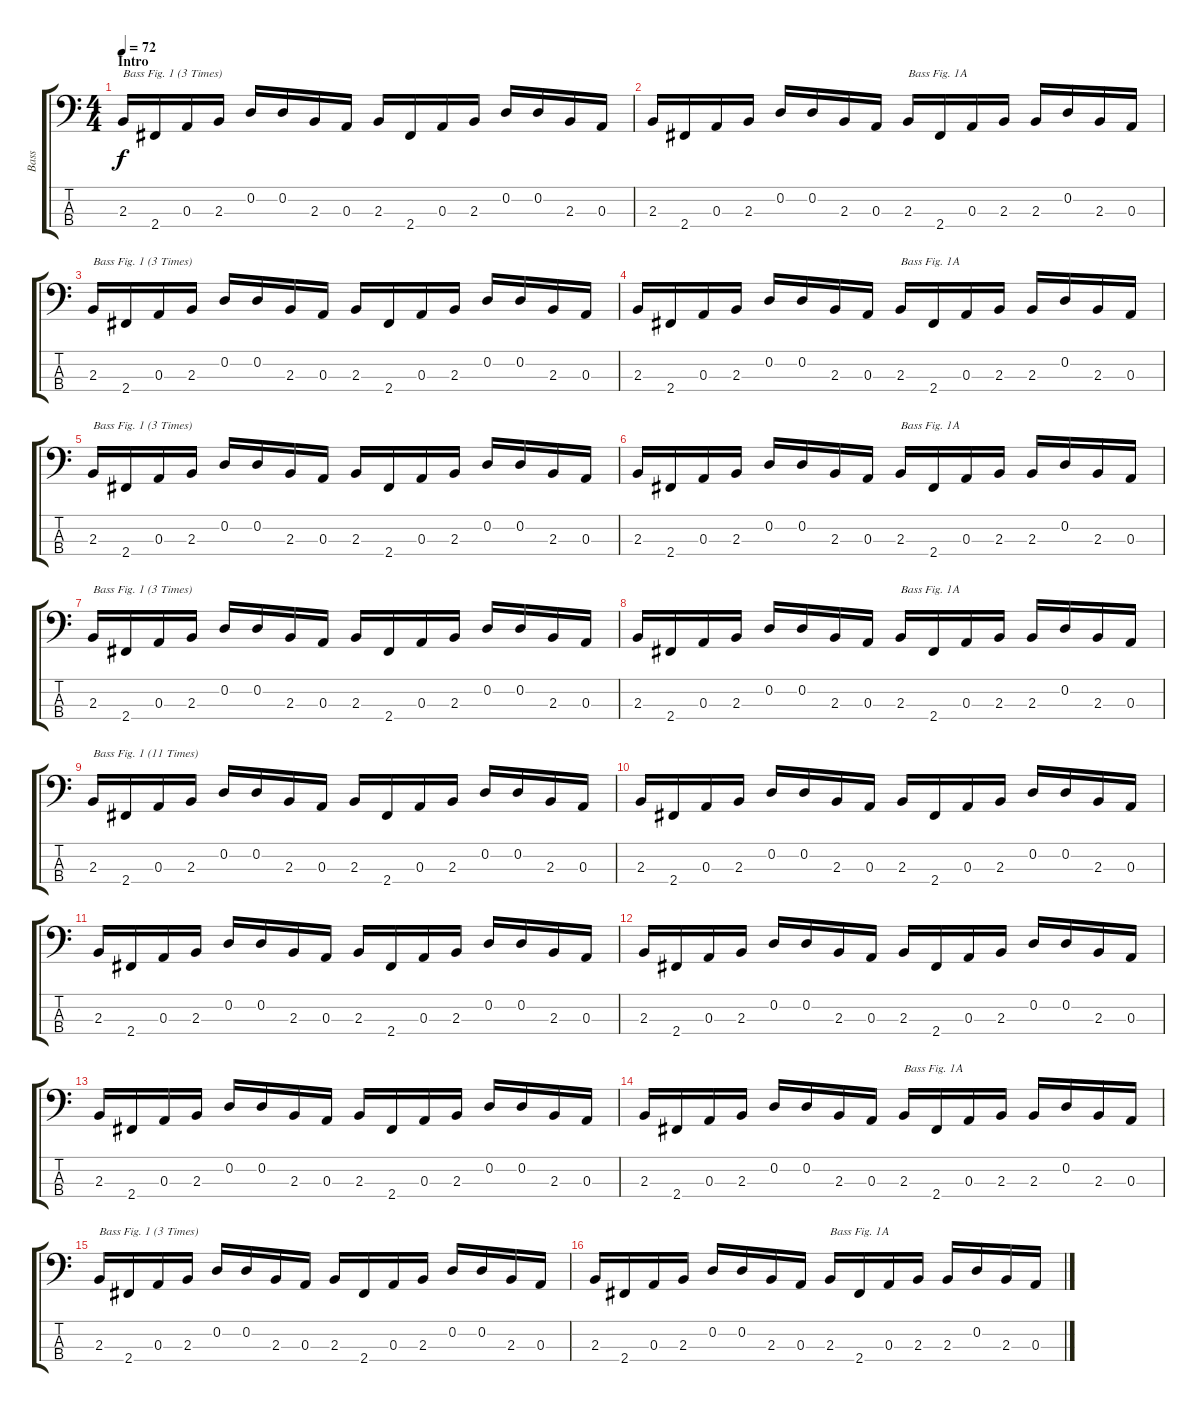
\track ("Bass" "Bass") {instrument electricbasspick}
\staff {score tabs}
\tuning (G2 D2 A1 E1) {hide}
\ts (4 4)
\section ("" "Intro")
\tempo 72
\clef f4
\ks c
2.3.16{txt "Bass Fig. 1 (3 Times)" dy f instrument electricbasspick} 2.4.16 0.3.16 2.3.16 0.2.16 0.2.16 2.3.16 0.3.16 2.3.16 2.4.16 0.3.16 2.3.16 0.2.16 0.2.16 2.3.16 0.3.16 |
2.3.16 2.4.16 0.3.16 2.3.16 0.2.16 0.2.16 2.3.16 0.3.16 2.3.16{txt "Bass Fig. 1A"} 2.4.16 0.3.16 2.3.16 2.3.16 0.2.16 2.3.16 0.3.16 |
2.3.16{txt "Bass Fig. 1 (3 Times)"} 2.4.16 0.3.16 2.3.16 0.2.16 0.2.16 2.3.16 0.3.16 2.3.16 2.4.16 0.3.16 2.3.16 0.2.16 0.2.16 2.3.16 0.3.16 |
2.3.16 2.4.16 0.3.16 2.3.16 0.2.16 0.2.16 2.3.16 0.3.16 2.3.16{txt "Bass Fig. 1A"} 2.4.16 0.3.16 2.3.16 2.3.16 0.2.16 2.3.16 0.3.16 |
2.3.16{txt "Bass Fig. 1 (3 Times)"} 2.4.16 0.3.16 2.3.16 0.2.16 0.2.16 2.3.16 0.3.16 2.3.16 2.4.16 0.3.16 2.3.16 0.2.16 0.2.16 2.3.16 0.3.16 |
2.3.16 2.4.16 0.3.16 2.3.16 0.2.16 0.2.16 2.3.16 0.3.16 2.3.16{txt "Bass Fig. 1A"} 2.4.16 0.3.16 2.3.16 2.3.16 0.2.16 2.3.16 0.3.16 |
2.3.16{txt "Bass Fig. 1 (3 Times)"} 2.4.16 0.3.16 2.3.16 0.2.16 0.2.16 2.3.16 0.3.16 2.3.16 2.4.16 0.3.16 2.3.16 0.2.16 0.2.16 2.3.16 0.3.16 |
2.3.16 2.4.16 0.3.16 2.3.16 0.2.16 0.2.16 2.3.16 0.3.16 2.3.16{txt "Bass Fig. 1A"} 2.4.16 0.3.16 2.3.16 2.3.16 0.2.16 2.3.16 0.3.16 |
2.3.16{txt "Bass Fig. 1 (11 Times)"} 2.4.16 0.3.16 2.3.16 0.2.16 0.2.16 2.3.16 0.3.16 2.3.16 2.4.16 0.3.16 2.3.16 0.2.16 0.2.16 2.3.16 0.3.16 |
2.3.16 2.4.16 0.3.16 2.3.16 0.2.16 0.2.16 2.3.16 0.3.16 2.3.16 2.4.16 0.3.16 2.3.16 0.2.16 0.2.16 2.3.16 0.3.16 |
2.3.16 2.4.16 0.3.16 2.3.16 0.2.16 0.2.16 2.3.16 0.3.16 2.3.16 2.4.16 0.3.16 2.3.16 0.2.16 0.2.16 2.3.16 0.3.16 |
2.3.16 2.4.16 0.3.16 2.3.16 0.2.16 0.2.16 2.3.16 0.3.16 2.3.16 2.4.16 0.3.16 2.3.16 0.2.16 0.2.16 2.3.16 0.3.16 |
2.3.16 2.4.16 0.3.16 2.3.16 0.2.16 0.2.16 2.3.16 0.3.16 2.3.16 2.4.16 0.3.16 2.3.16 0.2.16 0.2.16 2.3.16 0.3.16 |
2.3.16 2.4.16 0.3.16 2.3.16 0.2.16 0.2.16 2.3.16 0.3.16 2.3.16{txt "Bass Fig. 1A"} 2.4.16 0.3.16 2.3.16 2.3.16 0.2.16 2.3.16 0.3.16 |
2.3.16{txt "Bass Fig. 1 (3 Times)"} 2.4.16 0.3.16 2.3.16 0.2.16 0.2.16 2.3.16 0.3.16 2.3.16 2.4.16 0.3.16 2.3.16 0.2.16 0.2.16 2.3.16 0.3.16 |
2.3.16 2.4.16 0.3.16 2.3.16 0.2.16 0.2.16 2.3.16 0.3.16 2.3.16{txt "Bass Fig. 1A"} 2.4.16 0.3.16 2.3.16 2.3.16 0.2.16 2.3.16 0.3.16
